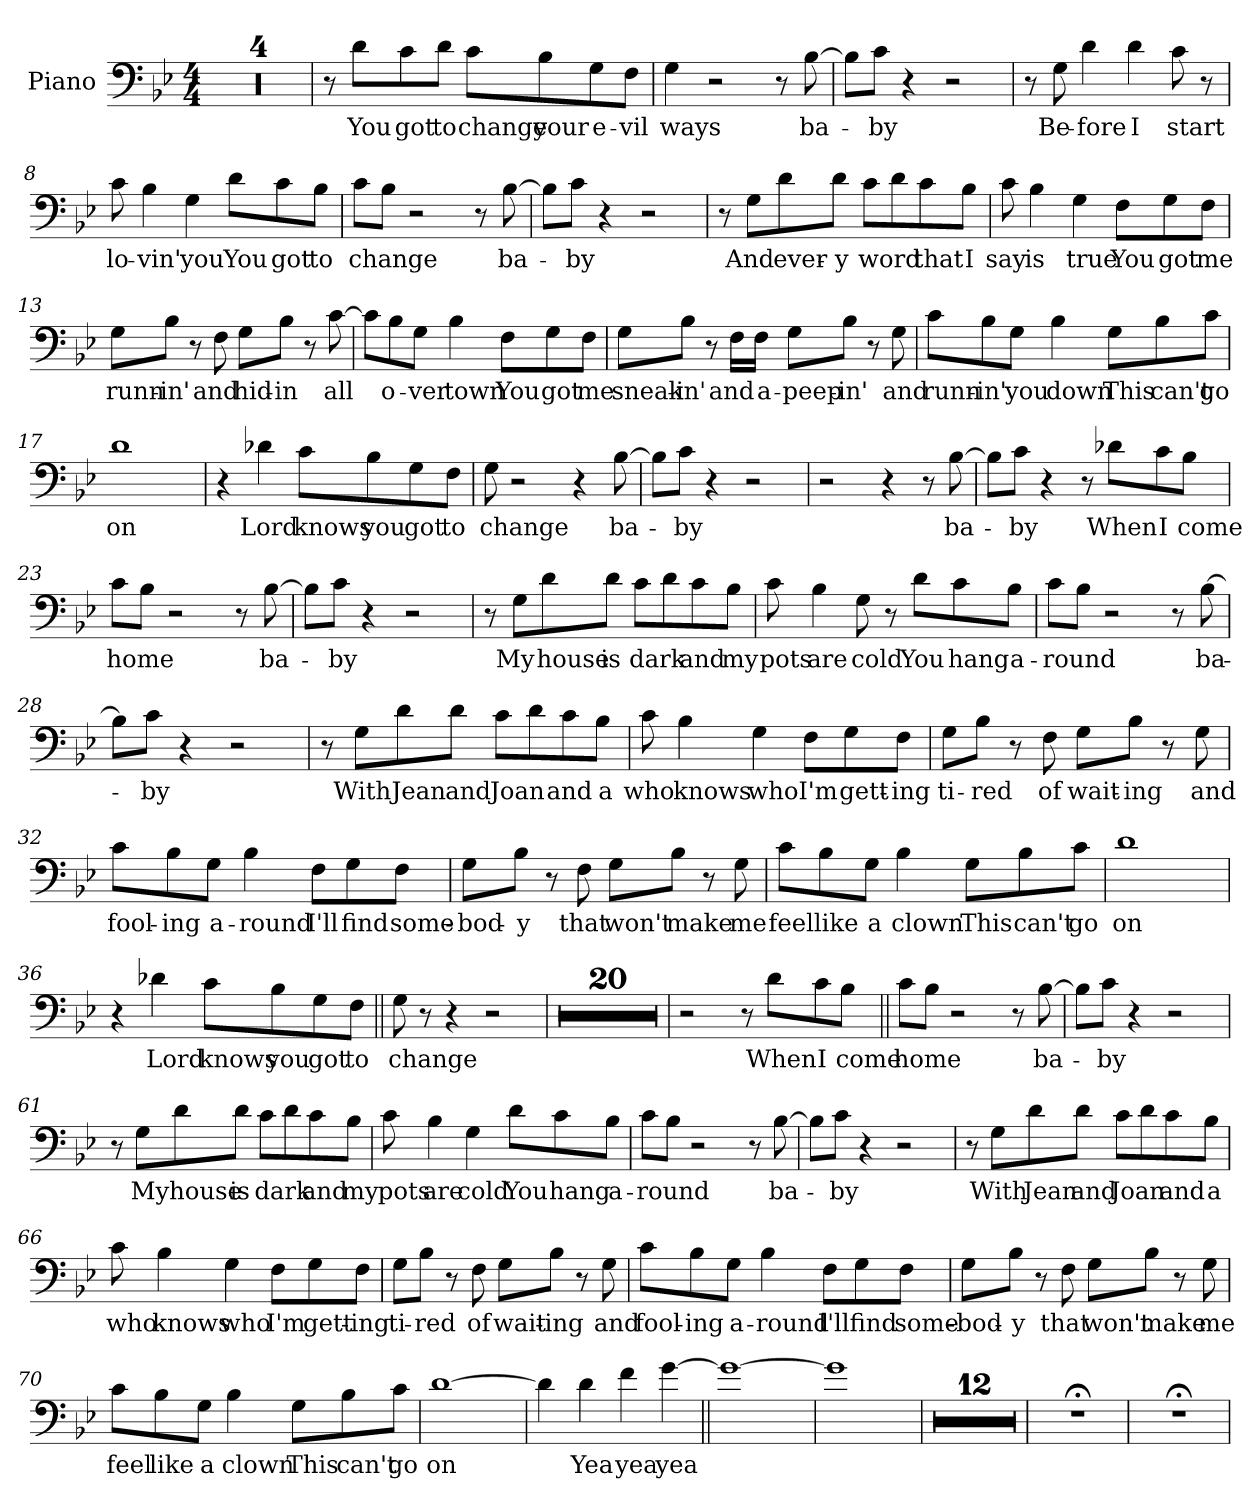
**kern	**text
*part1	*part1
*staff1	*staff1
*I"Piano	*
*I'Pno.	*
*clefF4	*
*k[b-e-]	*
*M4/4	*
=	=
1r;<	.
=1	=1
1r	.
=2	=2
1r	.
=3	=3
1r	.
=4	=4
8r	.
!	!LO:LY:b
8d\L	You
!	!LO:LY:b
8c\	got
!	!LO:LY:b
8d\J	to
!	!LO:LY:b
8c\L	change
!	!LO:LY:b
8B-\	your
!	!LO:LY:b
8G\	e-
!	!LO:LY:b
8F\J	-vil
=5	=5
!	!LO:LY:b
4G\	ways
2r	.
8r	.
!	!LO:LY:b
[8B-\	ba-
=6	=6
8B-\L]	.
!	!LO:LY:b
8c\J	-by
4r	.
2r	.
=7	=7
8r	.
!	!LO:LY:b
8G\	Be-
!	!LO:LY:b
4d\	-fore
!	!LO:LY:b
4d\	I
!	!LO:LY:b
8c\	start
8r	.
=8	=8
!	!LO:LY:b
8c\	lo-
!	!LO:LY:b
4B-\	-vin'
!	!LO:LY:b
4G\	you
!	!LO:LY:b
8d\L	You
!	!LO:LY:b
8c\	got
!	!LO:LY:b
8B-\J	to
=9	=9
!	!LO:LY:b
8c\L	change
8B-\J	.
2r	.
8r	.
!	!LO:LY:b
[8B-\	ba-
=10	=10
8B-\L]	.
!	!LO:LY:b
8c\J	-by
4r	.
2r	.
=11	=11
8r	.
!	!LO:LY:b
8G\L	And
!	!LO:LY:b
8d\	ever-
!	!LO:LY:b
8d\J	-y
!	!LO:LY:b
8c\L	word
8d\	.
!	!LO:LY:b
8c\	that
!	!LO:LY:b
8B-\J	I
=12	=12
!	!LO:LY:b
8c\	say
!	!LO:LY:b
4B-\	is
!	!LO:LY:b
4G\	true
!	!LO:LY:b
8F\L	You
!	!LO:LY:b
8G\	got
!	!LO:LY:b
8F\J	me
=13	=13
!	!LO:LY:b
8G\L	runn-
!	!LO:LY:b
8B-\J	-in'
8r	.
!	!LO:LY:b
8F\	and
!	!LO:LY:b
8G\L	hid-
!	!LO:LY:b
8B-\J	-in
8r	.
!	!LO:LY:b
[8c\	all
=14	=14
8c\L]	.
!	!LO:LY:b
8B-\	o-
!	!LO:LY:b
8G\J	-ver
!	!LO:LY:b
4B-\	town
!	!LO:LY:b
8F\L	You
!	!LO:LY:b
8G\	got
!	!LO:LY:b
8F\J	me
=15	=15
!	!LO:LY:b
8G\L	sneak-
!	!LO:LY:b
8B-\J	-in'
8r	.
!	!LO:LY:b
16F\LL	and
!	!LO:LY:b
16F\JJ	a-
!	!LO:LY:b
8G\L	-peep-
!	!LO:LY:b
8B-\J	-in'
8r	.
!	!LO:LY:b
8G\	and
=16	=16
!	!LO:LY:b
8c\L	runn-
!	!LO:LY:b
8B-\	-in'
!	!LO:LY:b
8G\J	you
!	!LO:LY:b
4B-\	down
!	!LO:LY:b
8G\L	This
!	!LO:LY:b
8B-\	can't
!	!LO:LY:b
8c\J	go
=17	=17
!	!LO:LY:b
1d	on
=18	=18
4r	.
!	!LO:LY:b
4d-X\	Lord
!	!LO:LY:b
8c\L	knows
!	!LO:LY:b
8B-\	you
!	!LO:LY:b
8G\	got
!	!LO:LY:b
8F\J	to
=19	=19
!	!LO:LY:b
8G\	change
2r	.
4r	.
!	!LO:LY:b
[8B-\	ba-
=20	=20
8B-\L]	.
!	!LO:LY:b
8c\J	-by
4r	.
2r	.
=21	=21
2r	.
4r	.
8r	.
!	!LO:LY:b
[8B-\	ba-
=22	=22
8B-\L]	.
!	!LO:LY:b
8c\J	-by
4r	.
8r	.
!	!LO:LY:b
8d-X\L	When
!	!LO:LY:b
8c\	I
!	!LO:LY:b
8B-\J	come
=23	=23
!	!LO:LY:b
8c\L	home
8B-\J	.
2r	.
8r	.
!	!LO:LY:b
[8B-\	ba-
=24	=24
8B-\L]	.
!	!LO:LY:b
8c\J	-by
4r	.
2r	.
=25	=25
8r	.
!	!LO:LY:b
8G\L	My
!	!LO:LY:b
8d\	house
!	!LO:LY:b
8d\J	is
!	!LO:LY:b
8c\L	dark
8d\	.
!	!LO:LY:b
8c\	and
!	!LO:LY:b
8B-\J	my
=26	=26
!	!LO:LY:b
8c\	pots
!	!LO:LY:b
4B-\	are
!	!LO:LY:b
8G\	cold
8r	.
!	!LO:LY:b
8d\L	You
!	!LO:LY:b
8c\	hang
!	!LO:LY:b
8B-\J	a-
=27	=27
!	!LO:LY:b
8c\L	-round
8B-\J	.
2r	.
8r	.
!	!LO:LY:b
[8B-\	ba-
=28	=28
8B-\L]	.
!	!LO:LY:b
8c\J	-by
4r	.
2r	.
=29	=29
8r	.
!	!LO:LY:b
8G\L	With
!	!LO:LY:b
8d\	Jean
!	!LO:LY:b
8d\J	and
!	!LO:LY:b
8c\L	Joan
8d\	.
!	!LO:LY:b
8c\	and
!	!LO:LY:b
8B-\J	a
=30	=30
!	!LO:LY:b
8c\	who
!	!LO:LY:b
4B-\	knows
!	!LO:LY:b
4G\	who
!	!LO:LY:b
8F\L	I'm
!	!LO:LY:b
8G\	gett-
!	!LO:LY:b
8F\J	-ing
=31	=31
!	!LO:LY:b
8G\L	ti-
!	!LO:LY:b
8B-\J	-red
8r	.
!	!LO:LY:b
8F\	of
!	!LO:LY:b
8G\L	wait-
!	!LO:LY:b
8B-\J	-ing
8r	.
!	!LO:LY:b
8G\	and
=32	=32
!	!LO:LY:b
8c\L	fool-
!	!LO:LY:b
8B-\	-ing
!	!LO:LY:b
8G\J	a-
!	!LO:LY:b
4B-\	-round
!	!LO:LY:b
8F\L	I'll
!	!LO:LY:b
8G\	find
!	!LO:LY:b
8F\J	some-
=33	=33
!	!LO:LY:b
8G\L	-bod-
!	!LO:LY:b
8B-\J	-y
8r	.
!	!LO:LY:b
8F\	that
!	!LO:LY:b
8G\L	won't
!	!LO:LY:b
8B-\J	make
8r	.
!	!LO:LY:b
8G\	me
=34	=34
!	!LO:LY:b
8c\L	feel
!	!LO:LY:b
8B-\	like
!	!LO:LY:b
8G\J	a
!	!LO:LY:b
4B-\	clown
!	!LO:LY:b
8G\L	This
!	!LO:LY:b
8B-\	can't
!	!LO:LY:b
8c\J	go
=35	=35
!	!LO:LY:b
1d	on
=36	=36
4r	.
!	!LO:LY:b
4d-X\	Lord
!	!LO:LY:b
8c\L	knows
!	!LO:LY:b
8B-\	you
!	!LO:LY:b
8G\	got
!	!LO:LY:b
8F\J	to
=37||	=37||
!	!LO:LY:b
8G\	change
8r	.
4r	.
2r	.
=38	=38
1r	.
=39	=39
1r	.
=40	=40
1r	.
=41	=41
1r	.
=42	=42
1r	.
=43	=43
1r	.
=44	=44
1r	.
=45	=45
1r	.
=46	=46
1r	.
=47	=47
1r	.
=48	=48
1r	.
=49	=49
1r	.
=50	=50
1r	.
=51	=51
1r	.
=52	=52
1r	.
=53	=53
1r	.
=54	=54
1r	.
=55	=55
1r	.
=56	=56
1r	.
=57	=57
1r	.
=58	=58
2r	.
8r	.
!	!LO:LY:b
8d\L	When
!	!LO:LY:b
8c\	I
!	!LO:LY:b
8B-\J	come
=59||	=59||
!	!LO:LY:b
8c\L	home
8B-\J	.
2r	.
8r	.
!	!LO:LY:b
[8B-\	ba-
=60	=60
8B-\L]	.
!	!LO:LY:b
8c\J	-by
4r	.
2r	.
=61	=61
8r	.
!	!LO:LY:b
8G\L	My
!	!LO:LY:b
8d\	house
!	!LO:LY:b
8d\J	is
!	!LO:LY:b
8c\L	dark
8d\	.
!	!LO:LY:b
8c\	and
!	!LO:LY:b
8B-\J	my
=62	=62
!	!LO:LY:b
8c\	pots
!	!LO:LY:b
4B-\	are
!	!LO:LY:b
4G\	cold
!	!LO:LY:b
8d\L	You
!	!LO:LY:b
8c\	hang
!	!LO:LY:b
8B-\J	a-
=63	=63
!	!LO:LY:b
8c\L	-round
8B-\J	.
2r	.
8r	.
!	!LO:LY:b
[8B-\	ba-
=64	=64
8B-\L]	.
!	!LO:LY:b
8c\J	-by
4r	.
2r	.
=65	=65
8r	.
!	!LO:LY:b
8G\L	With
!	!LO:LY:b
8d\	Jean
!	!LO:LY:b
8d\J	and
!	!LO:LY:b
8c\L	Joan
8d\	.
!	!LO:LY:b
8c\	and
!	!LO:LY:b
8B-\J	a
=66	=66
!	!LO:LY:b
8c\	who
!	!LO:LY:b
4B-\	knows
!	!LO:LY:b
4G\	who
!	!LO:LY:b
8F\L	I'm
!	!LO:LY:b
8G\	gett-
!	!LO:LY:b
8F\J	-ing
=67	=67
!	!LO:LY:b
8G\L	ti-
!	!LO:LY:b
8B-\J	-red
8r	.
!	!LO:LY:b
8F\	of
!	!LO:LY:b
8G\L	wait-
!	!LO:LY:b
8B-\J	-ing
8r	.
!	!LO:LY:b
8G\	and
=68	=68
!	!LO:LY:b
8c\L	fool-
!	!LO:LY:b
8B-\	-ing
!	!LO:LY:b
8G\J	a-
!	!LO:LY:b
4B-\	-round
!	!LO:LY:b
8F\L	I'll
!	!LO:LY:b
8G\	find
!	!LO:LY:b
8F\J	some-
=69	=69
!	!LO:LY:b
8G\L	-bod-
!	!LO:LY:b
8B-\J	-y
8r	.
!	!LO:LY:b
8F\	that
!	!LO:LY:b
8G\L	won't
!	!LO:LY:b
8B-\J	make
8r	.
!	!LO:LY:b
8G\	me
=70	=70
!	!LO:LY:b
8c\L	feel
!	!LO:LY:b
8B-\	like
!	!LO:LY:b
8G\J	a
!	!LO:LY:b
4B-\	clown
!	!LO:LY:b
8G\L	This
!	!LO:LY:b
8B-\	can't
!	!LO:LY:b
8c\J	go
=71	=71
!	!LO:LY:b
[1d	on
=72	=72
4d\]	.
!	!LO:LY:b
4d\	Yea
!	!LO:LY:b
4f\	yea
!	!LO:LY:b
[4g\	yea
=73||	=73||
1g_	.
=74	=74
1g]	.
=75	=75
1r	.
=76	=76
1r	.
=77	=77
1r	.
=78	=78
1r	.
=79	=79
1r	.
=80	=80
1r	.
=81	=81
1r	.
=82	=82
1r	.
=83	=83
1r	.
=84	=84
1r	.
=85	=85
1r	.
=86	=86
1r	.
=86X1	=86X1
1r;<	.
=86X2	=86X2
1r;<	.
=	=
*-	*-
